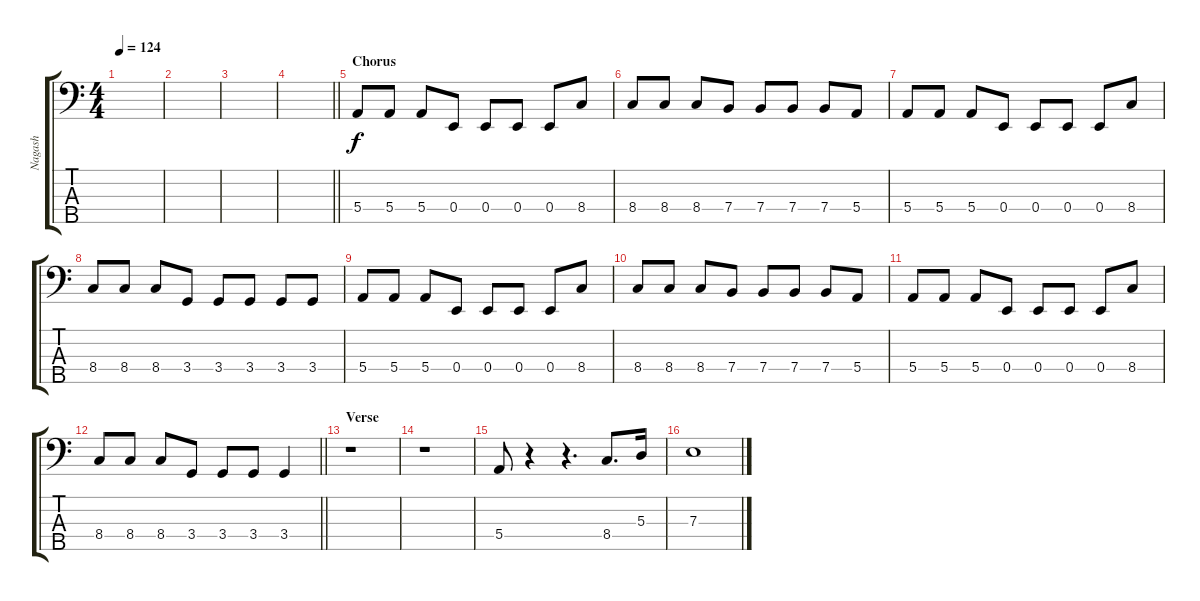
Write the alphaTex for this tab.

\track ("Nagash" "Nagash") {instrument electricbasspick}
\staff {score tabs}
\tuning (G2 D2 A1 E1 B0) {hide}
\ts (4 4)
\tempo 124
\clef f4
\ks c
|
|
|
\barLineRight lightlight
|
\section ("" "Chorus")
5.4.8 5.4.8 5.4.8 0.4.8 0.4.8 0.4.8 0.4.8 8.4.8 |
8.4.8 8.4.8 8.4.8 7.4.8 7.4.8 7.4.8 7.4.8 5.4.8 |
5.4.8 5.4.8 5.4.8 0.4.8 0.4.8 0.4.8 0.4.8 8.4.8 |
8.4.8 8.4.8 8.4.8 3.4.8 3.4.8 3.4.8 3.4.8 3.4.8 |
5.4.8 5.4.8 5.4.8 0.4.8 0.4.8 0.4.8 0.4.8 8.4.8 |
8.4.8 8.4.8 8.4.8 7.4.8 7.4.8 7.4.8 7.4.8 5.4.8 |
5.4.8 5.4.8 5.4.8 0.4.8 0.4.8 0.4.8 0.4.8 8.4.8 |
\barLineRight lightlight
8.4.8 8.4.8 8.4.8 3.4.8 3.4.8 3.4.8 3.4.4 |
\section ("" "Verse")
r.1 |
r.1 |
5.4.8 r.4 r.4{d} 8.4.8{d} 5.3.16 |
7.3.1
